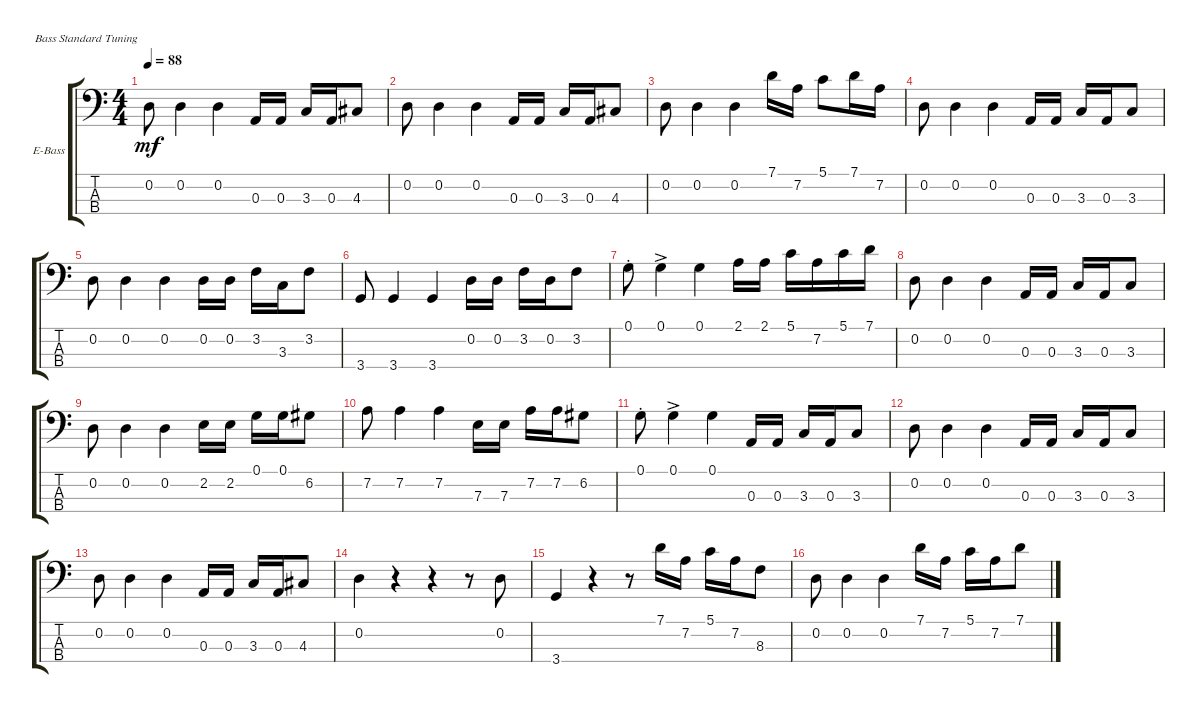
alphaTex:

\defaultSystemsLayout 4
\bracketExtendMode groupsimilarinstruments
\firstSystemTrackNameOrientation horizontal
\otherSystemsTrackNameOrientation horizontal
\track ("Electric Bass" "E-Bass") {instrument electricbassfinger}
\staff {score tabs}
\tuning (G2 D2 A1 E1)
\ts (4 4)
\tempo 88
\clef f4
\ks c
0.2.8{dy mf} 0.2.4 0.2.4 0.3.16 0.3.16 3.3.16 0.3.16 4.3.8 |
0.2.8 0.2.4 0.2.4 0.3.16 0.3.16 3.3.16 0.3.16 4.3.8 |
0.2.8 0.2.4 0.2.4 7.1.16 7.2.16 5.1.8 7.1.16 7.2.16 |
0.2.8 0.2.4 0.2.4 0.3.16 0.3.16 3.3.16 0.3.16 3.3.8 |
0.2.8 0.2.4 0.2.4 0.2.16 0.2.16 3.2.16 3.3.16 3.2.8 |
3.4.8 3.4.4 3.4.4 0.2.16 0.2.16 3.2.16 0.2.16 3.2.8 |
0.1{st}.8 0.1{ac}.4 0.1.4 2.1.16 2.1.16 5.1.16 7.2.16 5.1.16 7.1.16 |
0.2.8 0.2.4 0.2.4 0.3.16 0.3.16 3.3.16 0.3.16 3.3.8 |
0.2.8 0.2.4 0.2.4 2.2.16 2.2.16 0.1.16 0.1.16 6.2.8 |
7.2.8 7.2.4 7.2.4 7.3.16 7.3.16 7.2.16 7.2.16 6.2.8 |
0.1{st}.8 0.1{ac}.4 0.1.4 0.3.16 0.3.16 3.3.16 0.3.16 3.3.8 |
0.2.8 0.2.4 0.2.4 0.3.16 0.3.16 3.3.16 0.3.16 3.3.8 |
0.2.8 0.2.4 0.2.4 0.3.16 0.3.16 3.3.16 0.3.16 4.3.8 |
0.2.4 r.4 r.4 r.8 0.2.8 |
3.4.4 r.4 r.8 7.1.16 7.2.16 5.1.16 7.2.16 8.3.8 |
0.2.8 0.2.4 0.2.4 7.1.16 7.2.16 5.1.16 7.2.16 7.1.8
